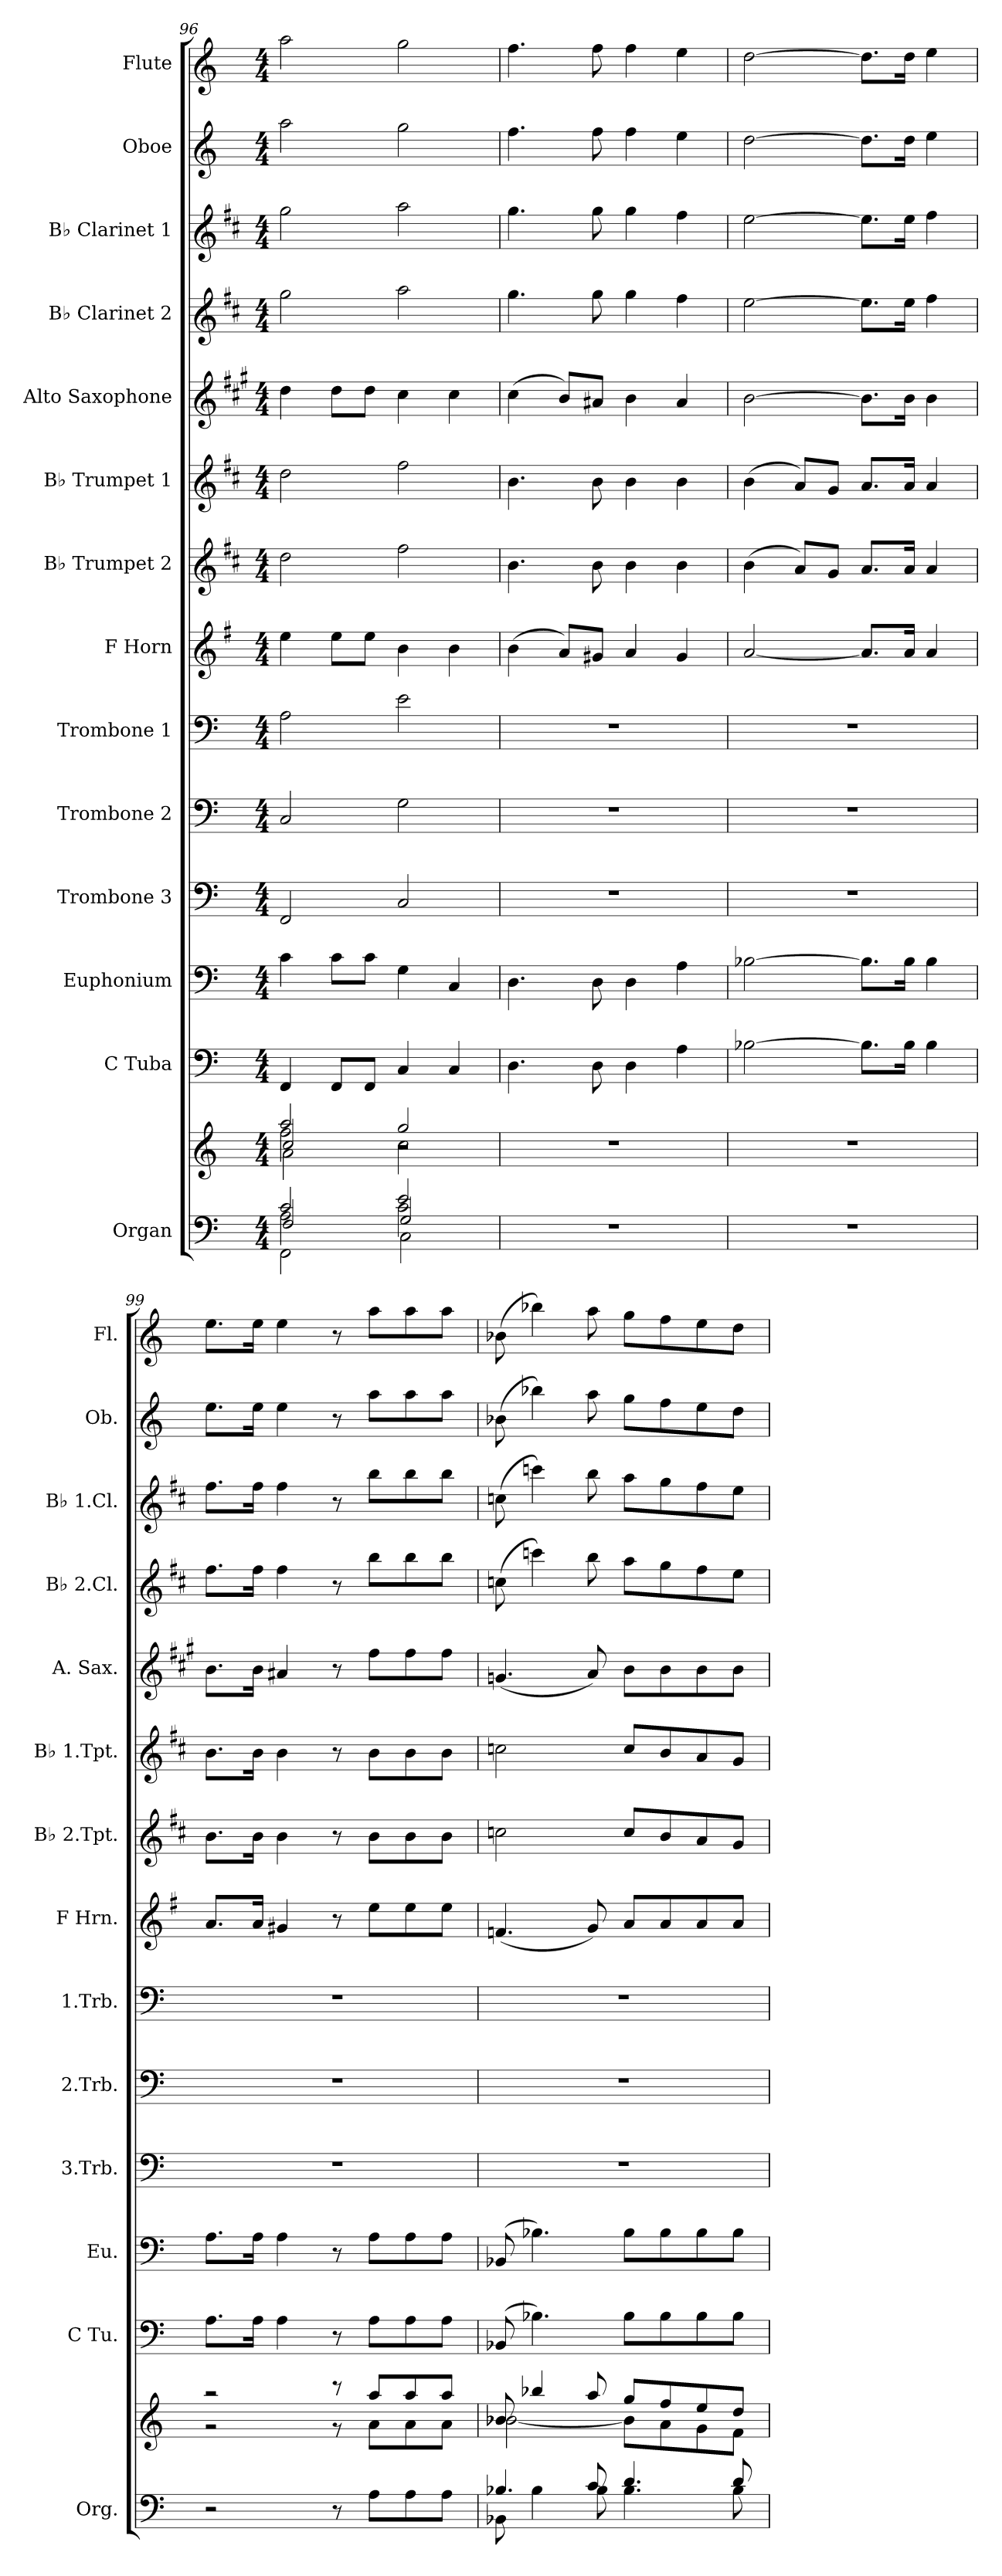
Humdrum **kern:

**kern	**kern	**kern	**kern	**kern	**kern	**kern	**kern	**kern	**kern	**kern	**kern	**kern	**kern	**kern
*part14	*part14	*part13	*part12	*part11	*part10	*part9	*part8	*part7	*part6	*part5	*part4	*part3	*part2	*part1
*staff15	*staff14	*staff13	*staff12	*staff11	*staff10	*staff9	*staff8	*staff7	*staff6	*staff5	*staff4	*staff3	*staff2	*staff1
*I"Organ	*	*I"C Tuba	*I"Euphonium	*I"Trombone 3	*I"Trombone 2	*I"Trombone 1	*I"F Horn	*I"B♭ Trumpet 2	*I"B♭ Trumpet 1	*I"Alto Saxophone	*I"B♭ Clarinet 2	*I"B♭ Clarinet 1	*I"Oboe	*I"Flute
*I'Org.	*	*I'C Tu.	*I'Eu.	*I'3.Trb.	*I'2.Trb.	*I'1.Trb.	*I'F Hrn.	*I'B♭ 2.Tpt.	*I'B♭ 1.Tpt.	*I'A. Sax.	*I'B♭ 2.Cl.	*I'B♭ 1.Cl.	*I'Ob.	*I'Fl.
*clefF4	*clefG2	*clefF4	*clefF4	*clefF4	*clefF4	*clefF4	*clefG2	*clefG2	*clefG2	*clefG2	*clefG2	*clefG2	*clefG2	*clefG2
*	*	*	*	*	*	*	*ITrd4c7	*ITrd1c2	*ITrd1c2	*ITrd5c9	*ITrd1c2	*ITrd1c2	*	*
*k[]	*k[]	*k[]	*k[]	*k[]	*k[]	*k[]	*k[]	*k[]	*k[]	*k[]	*k[]	*k[]	*k[]	*k[]
*C:	*C:	*C:	*C:	*C:	*C:	*C:	*C:	*C:	*C:	*C:	*C:	*C:	*C:	*C:
*M4/4	*M4/4	*M4/4	*M4/4	*M4/4	*M4/4	*M4/4	*M4/4	*M4/4	*M4/4	*M4/4	*M4/4	*M4/4	*M4/4	*M4/4
=96	=96	=96	=96	=96	=96	=96	=96	=96	=96	=96	=96	=96	=96	=96
*^	*^	*	*	*	*	*	*	*	*	*	*	*	*	*
*	*^	*	*^	*	*	*	*	*	*	*	*	*	*	*	*	*
*	*	*^	*	*	*^	*	*	*	*	*	*	*	*	*	*	*	*	*
2c/	2A\	2F/	2FF\	2aa/	2ff\	2cc/	2a\	4FF/	4c\	2FF/	2C/	2A\	4a\	2cc\	2cc\	4f\	2ff\	2ff\	2aa\	2aa\
.	.	.	.	.	.	.	.	8FF/L	8c\L	.	.	.	8a\L	.	.	8f\L	.	.	.	.
.	.	.	.	.	.	.	.	8FF/J	8c\J	.	.	.	8a\J	.	.	8f\J	.	.	.	.
2e/	2c\	2G/	2C\	2gg/	2cc\	2r	2r	4C/	4G\	2C/	2G\	2e\	4e\	2ee\	2ee\	4e\	2gg\	2gg\	2gg\	2gg\
.	.	.	.	.	.	.	.	4C/	4C/	.	.	.	4e\	.	.	4e\	.	.	.	.
*v	*v	*v	*v	*	*	*	*	*	*	*	*	*	*	*	*	*	*	*	*	*
*	*v	*v	*v	*v	*	*	*	*	*	*	*	*	*	*	*	*	*
=97	=97	=97	=97	=97	=97	=97	=97	=97	=97	=97	=97	=97	=97	=97
1r	1r	4.D\	4.D\	1r	1r	1r	(4e\	4.a\	4.a\	(4e\	4.ff\	4.ff\	4.ff\	4.ff\
.	.	.	.	.	.	.	8d/L)	.	.	8d/L)	.	.	.	.
.	.	8D\	8D\	.	.	.	8c#X/J	8a\	8a\	8c#X/J	8ff\	8ff\	8ff\	8ff\
.	.	4D\	4D\	.	.	.	4d/	4a\	4a\	4d\	4ff\	4ff\	4ff\	4ff\
.	.	4A\	4A\	.	.	.	4c#/	4a\	4a\	4c#/	4ee\	4ee\	4ee\	4ee\
=98	=98	=98	=98	=98	=98	=98	=98	=98	=98	=98	=98	=98	=98	=98
1r	1r	[2B-X\	[2B-X\	1r	1r	1r	[2d/	(4a\	(4a\	[2d\	[2dd\	[2dd\	[2dd\	[2dd\
.	.	.	.	.	.	.	.	8g/L)	8g/L)	.	.	.	.	.
.	.	.	.	.	.	.	.	8f/J	8f/J	.	.	.	.	.
.	.	8.B-\L]	8.B-\L]	.	.	.	8.d/L]	8.g/L	8.g/L	8.d\L]	8.dd\L]	8.dd\L]	8.dd\L]	8.dd\L]
.	.	16B-\Jk	16B-\Jk	.	.	.	16d/Jk	16g/Jk	16g/Jk	16d\Jk	16dd\Jk	16dd\Jk	16dd\Jk	16dd\Jk
.	.	4B-\	4B-\	.	.	.	4d/	4g/	4g/	4d\	4ee\	4ee\	4ee\	4ee\
=99	=99	=99	=99	=99	=99	=99	=99	=99	=99	=99	=99	=99	=99	=99
*	*^	*	*	*	*	*	*	*	*	*	*	*	*	*
2r	2r	2r	8.A\L	8.A\L	1r	1r	1r	8.d/L	8.a\L	8.a\L	8.d\L	8.ee\L	8.ee\L	8.ee\L	8.ee\L
.	.	.	16A\Jk	16A\Jk	.	.	.	16d/Jk	16a\Jk	16a\Jk	16d\Jk	16ee\Jk	16ee\Jk	16ee\Jk	16ee\Jk
.	.	.	4A\	4A\	.	.	.	4c#X/	4a\	4a\	4c#X/	4ee\	4ee\	4ee\	4ee\
8r	8r	8r	8r	8r	.	.	.	8r	8r	8r	8r	8r	8r	8r	8r
8A\L	8aa/L	8a\L	8A\L	8A\L	.	.	.	8a\L	8a\L	8a\L	8a\L	8aa\L	8aa\L	8aa\L	8aa\L
8A\	8aa/	8a\	8A\	8A\	.	.	.	8a\	8a\	8a\	8a\	8aa\	8aa\	8aa\	8aa\
8A\J	8aa/J	8a\J	8A\J	8A\J	.	.	.	8a\J	8a\J	8a\J	8a\J	8aa\J	8aa\J	8aa\J	8aa\J
=100	=100	=100	=100	=100	=100	=100	=100	=100	=100	=100	=100	=100	=100	=100	=100
*^	*	*	*	*	*	*	*	*	*	*	*	*	*	*	*
4.B-X/	8BB-X\	8b-X/	[2b-\	(8BB-X/	(8BB-X/	1r	1r	1r	(4.B-X/	2b-X\	2b-X\	(4.B-X/	(8b-X\	(8b-X\	(8b-X\	(8b-X\
.	4B-\	4bb-X/	.	4.B-X\)	4.B-X\)	.	.	.	.	.	.	.	4bb-X\)	4bb-X\)	4bb-X\)	4bb-X\)
8c/	8B-\	8aa/	.	.	.	.	.	.	8c/)	.	.	8c/)	8aa\	8aa\	8aa\	8aa\
4.d/	4.B-\	8gg/L	8b-\L]	8B-\L	8B-\L	.	.	.	8d/L	8b-/L	8b-/L	8d\L	8gg\L	8gg\L	8gg\L	8gg\L
.	.	8ff/	8a\	8B-\	8B-\	.	.	.	8d/	8a/	8a/	8d\	8ff\	8ff\	8ff\	8ff\
.	.	8ee/	8g\	8B-\	8B-\	.	.	.	8d/	8g/	8g/	8d\	8ee\	8ee\	8ee\	8ee\
8d/	8B-\	8dd/J	8f\J	8B-\J	8B-\J	.	.	.	8d/J	8f/J	8f/J	8d\J	8dd\J	8dd\J	8dd\J	8dd\J
*v	*v	*	*	*	*	*	*	*	*	*	*	*	*	*	*	*
*	*v	*v	*	*	*	*	*	*	*	*	*	*	*	*	*
=	=	=	=	=	=	=	=	=	=	=	=	=	=	=
*-	*-	*-	*-	*-	*-	*-	*-	*-	*-	*-	*-	*-	*-	*-
